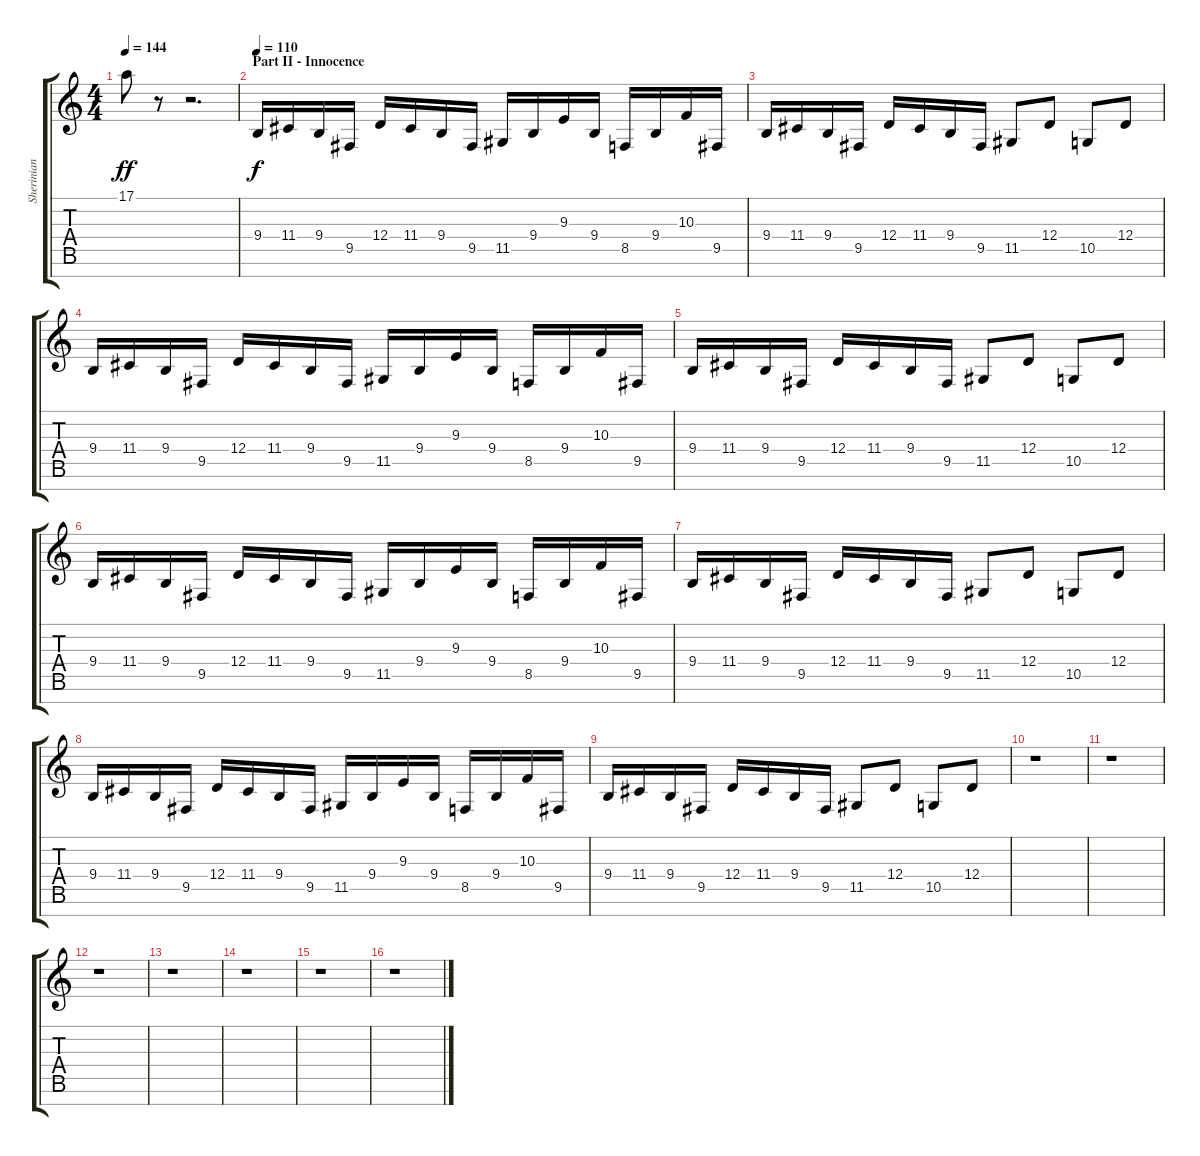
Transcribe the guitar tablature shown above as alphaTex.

\track ("Sherinian Keyboard & Organs" "Sherinian ") {instrument fx3crystal}
\staff {score tabs}
\tuning (E4 B3 G3 D3 A2 E2 B1) {hide}
\ts (4 4)
\tempo 144
\clef g2
\ks c
17.1.8{dy ff} r.8 r.2{d} |
\section ("" "Part II - Innocence")
\tempo 110
9.4.16{dy f instrument lead2sawtooth} 11.4.16 9.4.16 9.5.16 12.4.16 11.4.16 9.4.16 9.5.16 11.5.16 9.4.16 9.3.16 9.4.16 8.5.16 9.4.16 10.3.16 9.5.16 |
9.4.16 11.4.16 9.4.16 9.5.16 12.4.16 11.4.16 9.4.16 9.5.16 11.5.8 12.4.8 10.5.8 12.4.8 |
9.4.16 11.4.16 9.4.16 9.5.16 12.4.16 11.4.16 9.4.16 9.5.16 11.5.16 9.4.16 9.3.16 9.4.16 8.5.16 9.4.16 10.3.16 9.5.16 |
9.4.16 11.4.16 9.4.16 9.5.16 12.4.16 11.4.16 9.4.16 9.5.16 11.5.8 12.4.8 10.5.8 12.4.8 |
9.4.16{volume 11} 11.4.16 9.4.16 9.5.16 12.4.16 11.4.16 9.4.16 9.5.16 11.5.16 9.4.16 9.3.16 9.4.16 8.5.16 9.4.16 10.3.16 9.5.16 |
9.4.16 11.4.16 9.4.16 9.5.16 12.4.16 11.4.16 9.4.16 9.5.16 11.5.8 12.4.8 10.5.8 12.4.8 |
9.4.16 11.4.16 9.4.16 9.5.16 12.4.16 11.4.16 9.4.16 9.5.16 11.5.16 9.4.16 9.3.16 9.4.16 8.5.16 9.4.16 10.3.16 9.5.16 |
9.4.16 11.4.16 9.4.16 9.5.16 12.4.16 11.4.16 9.4.16 9.5.16 11.5.8 12.4.8 10.5.8 12.4.8 |
r.1 |
r.1 |
r.1 |
r.1 |
r.1 |
r.1 |
r.1
